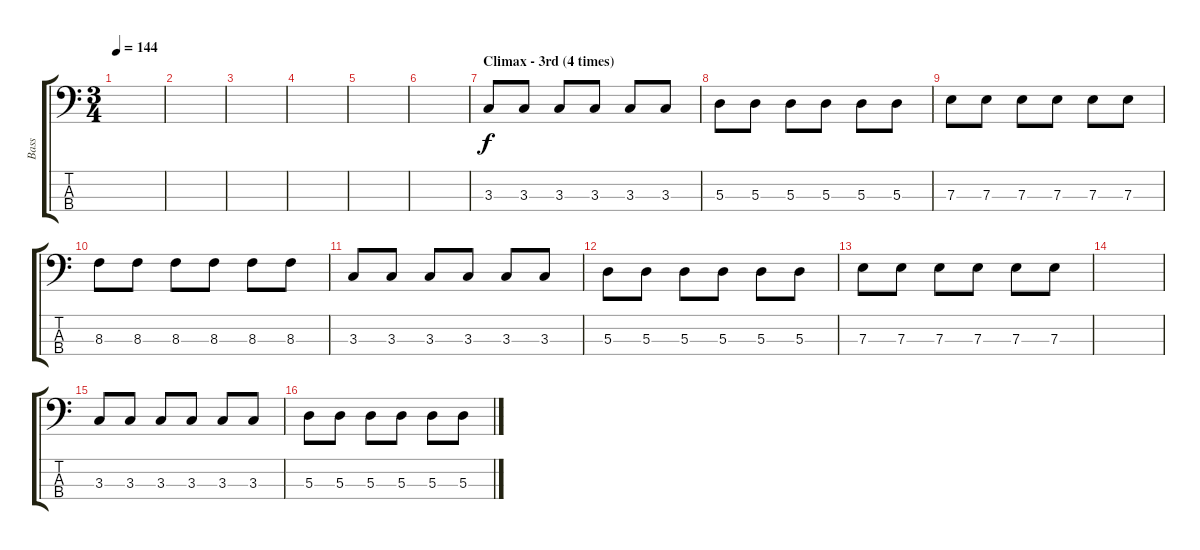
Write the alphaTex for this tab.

\track ("Bass" "Bass") {instrument fretlessbass}
\staff {score tabs}
\tuning (G2 D2 A1 E1) {hide}
\ts (3 4)
\tempo 144
\clef f4
\ks c
|
|
|
|
|
|
\section ("" "Climax - 3rd (4 times)")
3.3.8 3.3.8 3.3.8 3.3.8 3.3.8 3.3.8 |
5.3.8 5.3.8 5.3.8 5.3.8 5.3.8 5.3.8 |
7.3.8 7.3.8 7.3.8 7.3.8 7.3.8 7.3.8 |
8.3.8 8.3.8 8.3.8 8.3.8 8.3.8 8.3.8 |
3.3.8 3.3.8 3.3.8 3.3.8 3.3.8 3.3.8 |
5.3.8 5.3.8 5.3.8 5.3.8 5.3.8 5.3.8 |
7.3.8 7.3.8 7.3.8 7.3.8 7.3.8 7.3.8 |
|
3.3.8 3.3.8 3.3.8 3.3.8 3.3.8 3.3.8 |
5.3.8 5.3.8 5.3.8 5.3.8 5.3.8 5.3.8
